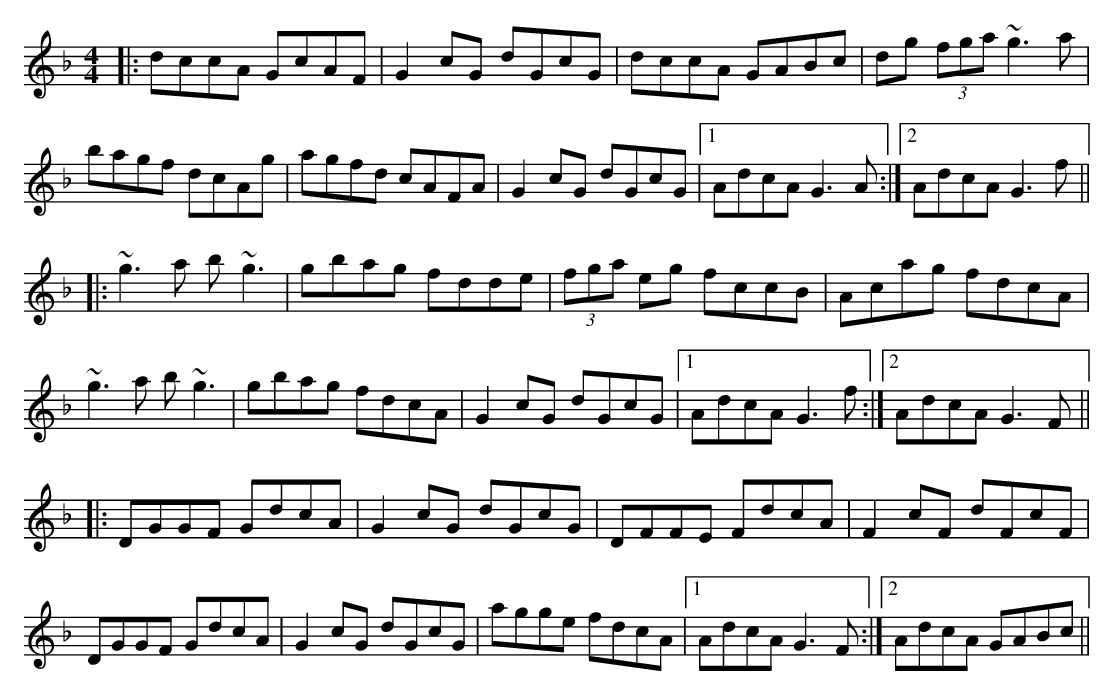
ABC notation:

X:1
M:4/4
K:Gdor
|:dccA GcAF |G2cG dGcG|dccA GABc|dg (3fga ~g3a|
bagf dcAg|agfd cAFA |G2cG dGcG|1 AdcA G3A:|2 AdcA G3f||
|:~g3a b~g3|gbag fdde|(3fga eg fccB|Acag fdcA|
~g3a b~g3|gbag fdcA|G2cG dGcG|1 AdcA G3f:|2 AdcA G3F||
|:DGGF GdcA|G2cG dGcG|DFFE FdcA|F2cF dFcF|
DGGF GdcA|G2cG dGcG|agge fdcA|1 AdcA G3F:|2 AdcA GABc||
